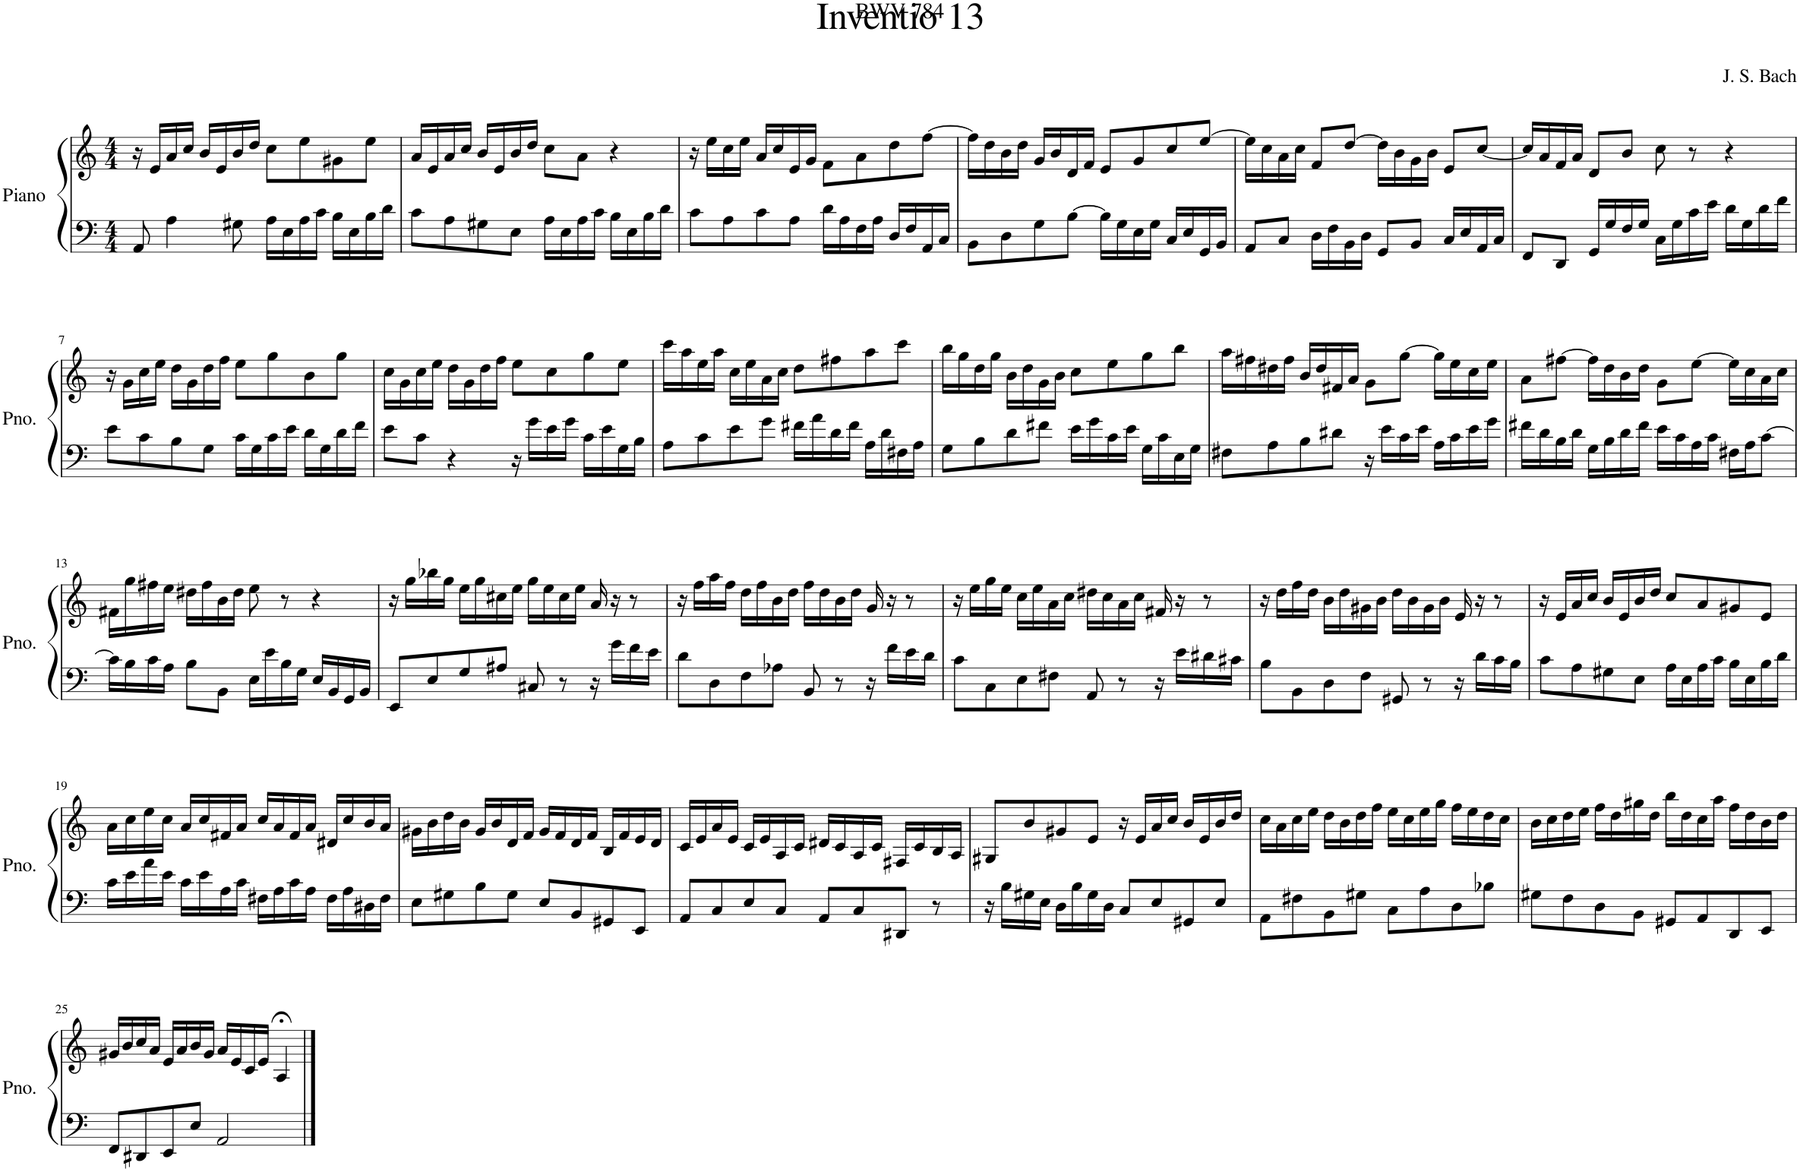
**kern	**kern
*part1	*part1
*staff2	*staff1
*I"Piano	*
*I'Pno.	*
*clefF4	*clefG2
*k[]	*k[]
*M4/4	*M4/4
=1	=1
8AA/	16r
.	16e/LL
4A\	16a/
.	16cc/JJ
.	16b/LL
.	16e/
8G#X\	16b/
.	16dd/JJ
16A\LL	8cc\L
16E\	.
16A\	8ee\
16c\JJ	.
16B\LL	8g#X\
16E\	.
16B\	8ee\J
16d\JJ	.
=2	=2
8c\L	16a/LL
.	16e/
8A\	16a/
.	16cc/JJ
8G#X\	16b/LL
.	16e/
8E\J	16b/
.	16dd/JJ
16A\LL	8cc\L
16E\	.
16A\	8a\J
16c\JJ	.
16B\LL	4r
16E\	.
16B\	.
16d\JJ	.
=3	=3
8c\L	16r
.	16ee\LL
8A\	16cc\
.	16ee\JJ
8c\	16a/LL
.	16cc/
8A\J	16e/
.	16g/JJ
16d\LL	8f\L
16A\	.
16F\	8a\
16A\JJ	.
16D/LL	8dd\
16F/	.
16AA/	[8ff\J
16C/JJ	.
=4	=4
8BB\L	16ff\LL]
.	16dd\
8D\	16b\
.	16dd\JJ
8G\	16g/LL
.	16b/
[8B\J	16d/
.	16f/JJ
16B\LL]	8e/L
16G\	.
16E\	8g/
16G\JJ	.
16C/LL	8cc/
16E/	.
16GG/	[8ee/J
16BB/JJ	.
=5	=5
8AA/L	16ee\LL]
.	16cc\
8C/J	16a\
.	16cc\JJ
16D\LL	8f/L
16F\	.
16BB\	[8dd/J
16D\JJ	.
8GG/L	16dd\LL]
.	16b\
8BB/J	16g\
.	16b\JJ
16C/LL	8e/L
16E/	.
16AA/	[8cc/J
16C/JJ	.
=6	=6
8FF/L	16cc/LL]
.	16a/
8DD/J	16f/
.	16a/JJ
16GG/LL	8d/L
16G/	.
16F/	8b/J
16G/JJ	.
16C\LL	8cc\
16G\	.
16c\	8r
16e\JJ	.
16d\LL	4r
16G\	.
16d\	.
16f\JJ	.
!!LO:LB:g=z
=7	=7
8e\L	16r
.	16g\LL
8c\	16cc\
.	16ee\JJ
8B\	16dd\LL
.	16g\
8G\J	16dd\
.	16ff\JJ
16c\LL	8ee\L
16G\	.
16c\	8gg\
16e\JJ	.
16d\LL	8b\
16G\	.
16d\	8gg\J
16f\JJ	.
=8	=8
8e\L	16cc\LL
.	16g\
8c\J	16cc\
.	16ee\JJ
4r	16dd\LL
.	16g\
.	16dd\
.	16ff\JJ
16r	8ee\L
16g\LL	.
16e\	8cc\
16g\JJ	.
16c\LL	8gg\
16e\	.
16G\	8ee\J
16B\JJ	.
=9	=9
8A\L	16ccc\LL
.	16aa\
8c\	16ee\
.	16aa\JJ
8e\	16cc\LL
.	16ee\
8g\J	16a\
.	16cc\JJ
16f#X\LL	8dd\L
16a\	.
16d\	8ff#X\
16f#\JJ	.
16A\LL	8aa\
16d\	.
16F#X\	8ccc\J
16A\JJ	.
=10	=10
8G\L	16bb\LL
.	16gg\
8B\	16dd\
.	16gg\JJ
8d\	16b\LL
.	16dd\
8f#X\J	16g\
.	16b\JJ
16e\LL	8cc\L
16g\	.
16c\	8ee\
16e\JJ	.
16G\LL	8gg\
16c\	.
16E\	8bb\J
16G\JJ	.
=11	=11
8F#X\L	16aa\LL
.	16ff#X\
8A\	16dd#X\
.	16ff#\JJ
8B\	16b/LL
.	16dd#/
8d#X\J	16f#X/
.	16a/JJ
16r	8g\L
16e\LL	.
16c\	[8gg\J
16e\JJ	.
16A\LL	16gg\LL]
16c\	16ee\
16e\	16cc\
16g\JJ	16ee\JJ
=12	=12
16f#X\LL	8a\L
16d\	.
16B\	[8ff#X\J
16d\JJ	.
16G\LL	16ff#\LL]
16B\	16dd\
16d\	16b\
16f#\JJ	16dd\JJ
16e\LL	8g\L
16c\	.
16A\	[8ee\J
16c\JJ	.
16F#X\LL	16ee\LL]
16A\J	16cc\
[8c\J	16a\
.	16cc\JJ
!!LO:LB:g=z
=13	=13
16c\LL]	16f#X\LL
16B\	16gg\
16c\	16ff#X\
16A\JJ	16ee\JJ
8B\L	16dd#X\LL
.	16ff#\
8BB\J	16b\
.	16dd#\JJ
16E\LL	8ee\
16e\	.
16B\	8r
16G\JJ	.
16E/LL	4r
16BB/	.
16GG/	.
16BB/JJ	.
=14	=14
8EE/L	16r
.	16gg\LL
8E/	16bb-X\
.	16gg\JJ
8G/	16ee\LL
.	16gg\
8A#X/J	16cc#X\
.	16ee\JJ
8C#X/	16gg\LL
.	16ee\
8r	16cc#\
.	16ee\JJ
16r	16a/
16g\LL	16r
16f\	8r
16e\JJ	.
=15	=15
8d\L	16r
.	16ff\LL
8D\	16aa\
.	16ff\JJ
8F\	16dd\LL
.	16ff\
8A-X\J	16b\
.	16dd\JJ
8BB/	16ff\LL
.	16dd\
8r	16b\
.	16dd\JJ
16r	16g/
16f\LL	16r
16e\	8r
16d\JJ	.
=16	=16
8c\L	16r
.	16ee\LL
8C\	16gg\
.	16ee\JJ
8E\	16cc\LL
.	16ee\
8F#X\J	16a\
.	16cc\JJ
8AA/	16dd#X\LL
.	16cc\
8r	16a\
.	16cc\JJ
16r	16f#X/
16e\LL	16r
16d#X\	8r
16c#X\JJ	.
=17	=17
8B\L	16r
.	16dd\LL
8BB\	16ff\
.	16dd\JJ
8D\	16b\LL
.	16dd\
8F\J	16g#X\
.	16b\JJ
8GG#X/	16dd\LL
.	16b\
8r	16g#\
.	16b\JJ
16r	16e/
16d\LL	16r
16c\	8r
16B\JJ	.
=18	=18
8c\L	16r
.	16e/LL
8A\	16a/
.	16cc/JJ
8G#X\	16b/LL
.	16e/
8E\J	16b/
.	16dd/JJ
16A\LL	8cc/L
16E\	.
16A\	8a/
16c\JJ	.
16B\LL	8g#X/
16E\	.
16B\	8e/J
16d\JJ	.
!!LO:LB:g=z
=19	=19
16c\LL	16a\LL
16e\	16cc\
16a\	16ee\
16e\JJ	16cc\JJ
16c\LL	16a/LL
16e\	16cc/
16A\	16f#X/
16c\JJ	16a/JJ
16F#X\LL	16cc/LL
16A\	16a/
16c\	16f#/
16A\JJ	16a/JJ
16F#\LL	16d#X/LL
16A\	16cc/
16D#X\	16b/
16F#\JJ	16a/JJ
=20	=20
8E\L	16g#X\LL
.	16b\
8G#X\	16dd\
.	16b\JJ
8B\	16g#/LL
.	16b/
8G#\J	16d/
.	16f/JJ
8E/L	16g#/LL
.	16f/
8BB/	16d/
.	16f/JJ
8GG#X/	16B/LL
.	16f/
8EE/J	16e/
.	16d/JJ
=21	=21
8AA/L	16c/LL
.	16e/
8C/	16a/
.	16e/JJ
8E/	16c/LL
.	16e/
8C/J	16A/
.	16c/JJ
8AA/L	16d#X/LL
.	16c/
8C/	16A/
.	16c/JJ
8DD#X/J	16F#X/LL
.	16c/
8r	16B/
.	16A/JJ
=22	=22
16r	8G#X/L
16B\LL	.
16G#X\	8b/
16E\JJ	.
16D\LL	8g#X/
16B\	.
16G#\	8e/J
16D\JJ	.
8C/L	16r
.	16e/LL
8E/	16a/
.	16cc/JJ
8GG#X/	16b/LL
.	16e/
8E/J	16b/
.	16dd/JJ
=23	=23
8AA\L	16cc\LL
.	16a\
8F#X\	16cc\
.	16ee\JJ
8BB\	16dd\LL
.	16b\
8G#X\J	16dd\
.	16ff\JJ
8C\L	16ee\LL
.	16cc\
8A\	16ee\
.	16gg\JJ
8D\	16ff\LL
.	16ee\
8B-X\J	16dd\
.	16cc\JJ
=24	=24
8G#X\L	16b\LL
.	16cc\
8F\	16dd\
.	16ee\JJ
8D\	16ff\LL
.	16dd\
8BB\J	16gg#X\
.	16dd\JJ
8GG#X/L	16bb\LL
.	16dd\
8AA/	16cc\
.	16aa\JJ
8DD/	16ff\LL
.	16dd\
8EE/J	16b\
.	16dd\JJ
!!LO:LB:g=z
=25	=25
8FF/L	16g#X/LL
.	16b/
8DD#X/	16cc/
.	16a/JJ
8EE/	16e/LL
.	16a/
8E/J	16b/
.	16g#/JJ
2AA/	16a/LL
.	16e/
.	16c/
.	16e/JJ
.	4A;</
==	==
*-	*-
